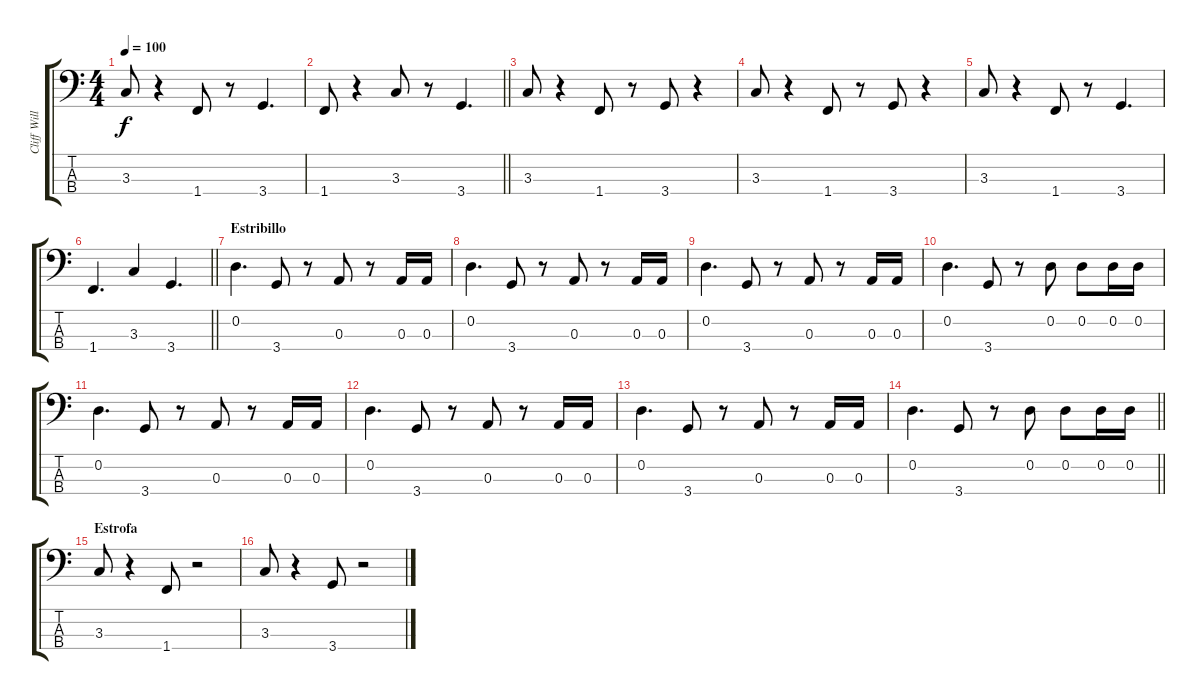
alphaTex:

\track ("Cliff Williams" "Cliff Will") {instrument electricbassfinger}
\staff {score tabs}
\tuning (G2 D2 A1 E1) {hide}
\ts (4 4)
\tempo 100
\clef f4
\ks c
3.3.8{dy f} r.4 1.4.8 r.8 3.4.4{d} |
\barLineRight lightlight
1.4.8 r.4 3.3.8 r.8 3.4.4{d} |
3.3.8 r.4 1.4.8 r.8 3.4.8 r.4 |
3.3.8 r.4 1.4.8 r.8 3.4.8 r.4 |
3.3.8 r.4 1.4.8 r.8 3.4.4{d} |
\barLineRight lightlight
1.4.4{d} 3.3.4 3.4.4{d} |
\section ("" "Estribillo")
0.2.4{d} 3.4.8 r.8 0.3.8 r.8 0.3.16 0.3.16 |
0.2.4{d} 3.4.8 r.8 0.3.8 r.8 0.3.16 0.3.16 |
0.2.4{d} 3.4.8 r.8 0.3.8 r.8 0.3.16 0.3.16 |
0.2.4{d} 3.4.8 r.8 0.2.8 0.2.8 0.2.16 0.2.16 |
0.2.4{d} 3.4.8 r.8 0.3.8 r.8 0.3.16 0.3.16 |
0.2.4{d} 3.4.8 r.8 0.3.8 r.8 0.3.16 0.3.16 |
0.2.4{d} 3.4.8 r.8 0.3.8 r.8 0.3.16 0.3.16 |
\barLineRight lightlight
0.2.4{d} 3.4.8 r.8 0.2.8 0.2.8 0.2.16 0.2.16 |
\section ("" "Estrofa")
3.3.8 r.4 1.4.8 r.2 |
3.3.8 r.4 3.4.8 r.2
